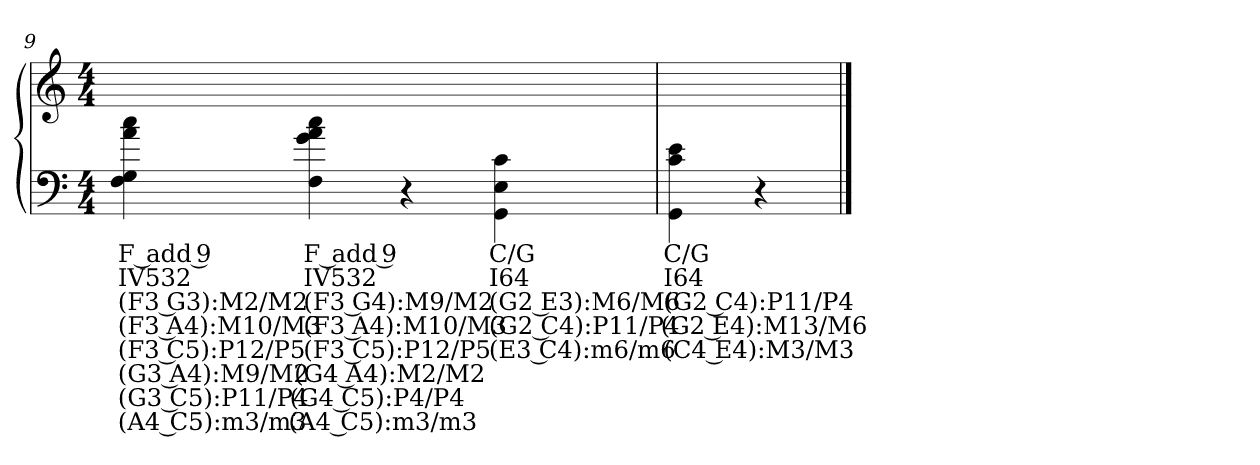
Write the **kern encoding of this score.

**kern	**text	**text	**text	**text	**text	**text	**text	**text	**kern
*part2	*part2	*part2	*part2	*part2	*part2	*part2	*part2	*part2	*part1
*staff2	*staff2	*staff2	*staff2	*staff2	*staff2	*staff2	*staff2	*staff2	*staff1
*clefF4	*	*	*	*	*	*	*	*	*clefG2
*k[]	*	*	*	*	*	*	*	*	*k[]
*C:	*	*	*	*	*	*	*	*	*C:
*M4/4	*	*	*	*	*	*	*	*	*M4/4
=9	=9	=9	=9	=9	=9	=9	=9	=9	=9
4F 4G 4a 4cc	F add 9	IV532	(F3 G3):M2/M2	(F3 A4):M10/M3	(F3 C5):P12/P5	(G3 A4):M9/M2	(G3 C5):P11/P4	(A4 C5):m3/m3	1ryy
4F 4g 4a 4cc	F add 9	IV532	(F3 G4):M9/M2	(F3 A4):M10/M3	(F3 C5):P12/P5	(G4 A4):M2/M2	(G4 C5):P4/P4	(A4 C5):m3/m3	.
4r	.	.	.	.	.	.	.	.	.
4GG 4E 4c	C/G	I64	(G2 E3):M6/M6	(G2 C4):P11/P4	(E3 C4):m6/m6	.	.	.	.
=10	=10	=10	=10	=10	=10	=10	=10	=10	=10
4GG 4c 4e	C/G	I64	(G2 C4):P11/P4	(G2 E4):M13/M6	(C4 E4):M3/M3	.	.	.	2ryy
4r	.	.	.	.	.	.	.	.	.
==	==	==	==	==	==	==	==	==	==
*-	*-	*-	*-	*-	*-	*-	*-	*-	*-
